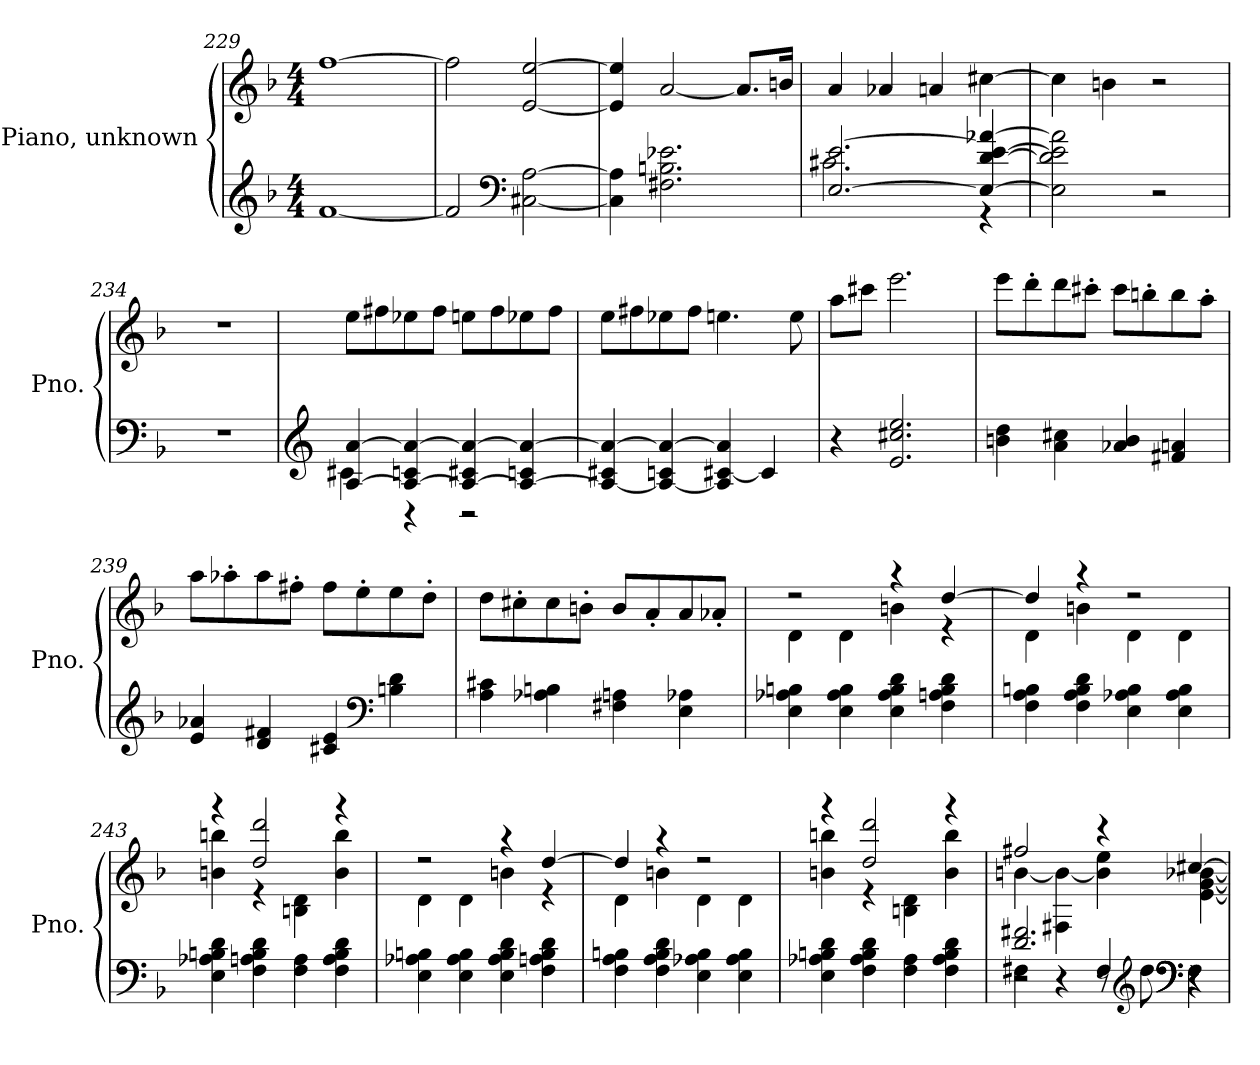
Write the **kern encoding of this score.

**kern	**kern
*part1	*part1
*staff2	*staff1
*I"Piano, unknown	*
*I'Pno.	*
*clefG2	*clefG2
*k[b-]	*k[b-]
*M4/4	*M4/4
=229	=229
[1f	[1ff
!!LO:LB:g=z
=230	=230
2f/]	2ff\]
*clefF4	*
[2C#X\ [2A\	[2e/ [2ee/
=231	=231
4C#\] 4A\]	4e/] 4ee/]
2.F#X\ 2.Bn\ 2.e-X\	[2a/
.	8.a/L]
.	16bn/Jk
=232	=232
*^	*
[2.E/ [2.e/	2.c#X\	4a/
.	.	4a-X/
.	.	4an/
4E/_ [4d/ 4e/_ [4a-X/	4r	[4cc#X\
*v	*v	*
=233	=233
2E\] 2d\] 2e\] 2a-\]	4cc#\]
.	4bn\
2r	2r
=234	=234
1r	1r
=235	=235
*clefG2	*
*^	*
[4A/ [4a/	4c#X\	8ee\L
.	.	8ff#X\
4A/_ 4cn/ 4a/_	4r	8ee-X\
.	.	8ff#\J
4A/_ 4c#X/ 4a/_	2r	8een\L
.	.	8ff#\
4A/_ 4cn/ 4a/_	.	8ee-X\
.	.	8ff#\J
*v	*v	*
!!LO:LB:g=z
=236	=236
4A/_ 4c#X/ 4a/_	8ee\L
.	8ff#X\
4A/_ 4cn/ 4a/_	8ee-X\
.	8ff#\J
4A/] [4c#X/ 4a/]	4.een\
4c#/]	.
.	8ee\
=237	=237
4r	8aa\L
.	8ccc#X\J
2.e/ 2.cc#X/ 2.ee/	2.eee\
=238	=238
4bn\ 4dd\	8eee\L
.	8ddd'\
4a\ 4cc#X\	8ddd\
.	8ccc#X'\J
4a-X/ 4b/	8ccc#\L
.	8bbn'\
4f#X/ 4an/	8bb\
.	8aa'\J
=239	=239
4e/ 4a-X/	8aa\L
.	8aa-X'\
4d/ 4f#X/	8aa-\
.	8ff#X'\J
4c#X/ 4e/	8ff#\L
.	8ee'\
*clefF4	*
4Bn\ 4d\	8ee\
.	8dd'\J
!!LO:PB:g=z
=240	=240
4A\ 4c#X\	8dd\L
.	8cc#X'\
4A-X\ 4Bn\	8cc#\
.	8bn'\J
4F#X\ 4An\	8b/L
.	8a'/
4E\ 4A-X\	8a/
.	8a-X'/J
=241	=241
*	*^
4E\ 4A-X\ 4Bn\	2r	4d\
4E\ 4A-\ 4B\	.	4d\
4E\ 4A-\ 4B\ 4d\	4r	4bn\
4F\ 4An\ 4B\ 4d\	[4dd/	4r
=242	=242	=242
4F\ 4A\ 4Bn\	4dd/]	4d\
4F\ 4A\ 4B\ 4d\	4r	4bn\
4E\ 4A-X\ 4B\	2r	4d\
4E\ 4A-\ 4B\	.	4d\
=243	=243	=243
4E\ 4A-X\ 4Bn\ 4d\	4r	4bn\ 4bbn\
4F\ 4An\ 4B\ 4d\	2dd/ 2ddd/	4r
4F\ 4A\	.	4Bn\ 4d\
4F\ 4A\ 4B\ 4d\	4r	4b\ 4bb\
!!LO:LB:g=z	!!
=244	=244	=244
4E\ 4A-X\ 4Bn\	2r	4d\
4E\ 4A-\ 4B\	.	4d\
4E\ 4A-\ 4B\ 4d\	4r	4bn\
4F\ 4An\ 4B\ 4d\	[4dd/	4r
=245	=245	=245
4F\ 4A\ 4Bn\	4dd/]	4d\
4F\ 4A\ 4B\ 4d\	4r	4bn\
4E\ 4A-X\ 4B\	2r	4d\
4E\ 4A-\ 4B\	.	4d\
=246	=246	=246
4E\ 4A-X\ 4Bn\ 4d\	4r	4bn\ 4bbn\
4F\ 4A-\ 4B\ 4d\	2dd/ 2ddd/	4r
4F\ 4A-\	.	4Bn\ 4d\
4F\ 4A-\ 4B\ 4d\	4r	4b\ 4bb\
=247	=247	=247
*^	*	*
*	*^	*	*
2.d/ 2.f#X/	4F#X\	2r	2ff#X/	[4bn\
.	4r	.	.	4F#X\ 4b\_
.	8r	4F#/	4r	4b\] 4ee\
*clefG2	*	*	*	*
.	8dd\	.	.	.
*clefF4	*	*	*	*
4r	4F#\	4r	[4cc#X/	[4e\ [4g\ [4b-X\
*v	*v	*v	*	*
*	*v	*v
=	=
*-	*-
